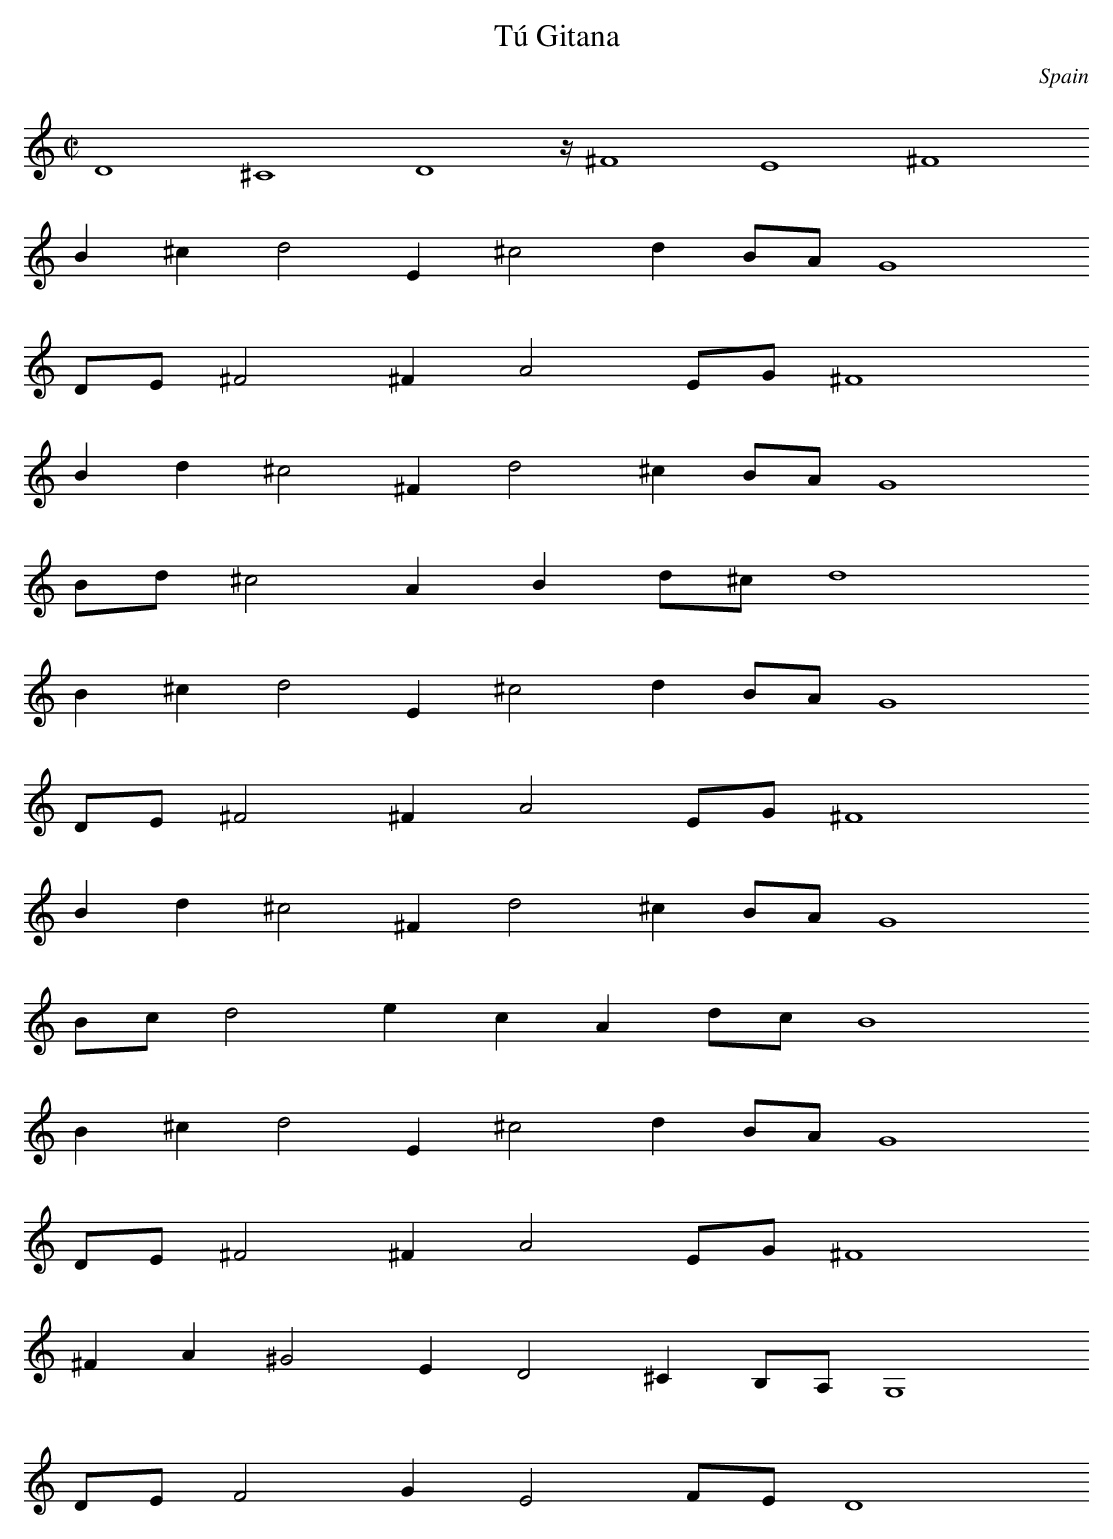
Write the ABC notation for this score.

X:1
T:Tú Gitana
O:Spain
M:C|
K:C
D8 ^C8 D8 z/2 ^F8 E8 ^F8
B2^c2d4 E2^c4d2  BAG8
DE^F4 ^F2A4 EG^F8
B2d2^c4 ^F2d4 ^c2BAG8
Bd^c4  A2B2 d^cd8
B2^c2d4 E2^c4d2 BAG8
DE^F4 ^F2A4 EG^F8
B2d2^c4 ^F2d4 ^c2BAG8
Bcd4 e2c2A2 dcB8
B2^c2d4 E2^c4d2 BAG8
DE^F4 ^F2A4 EG^F8
^F2A2^G4  E2D4^C2 B,A,G,8
DEF4 G2E4 FED8
